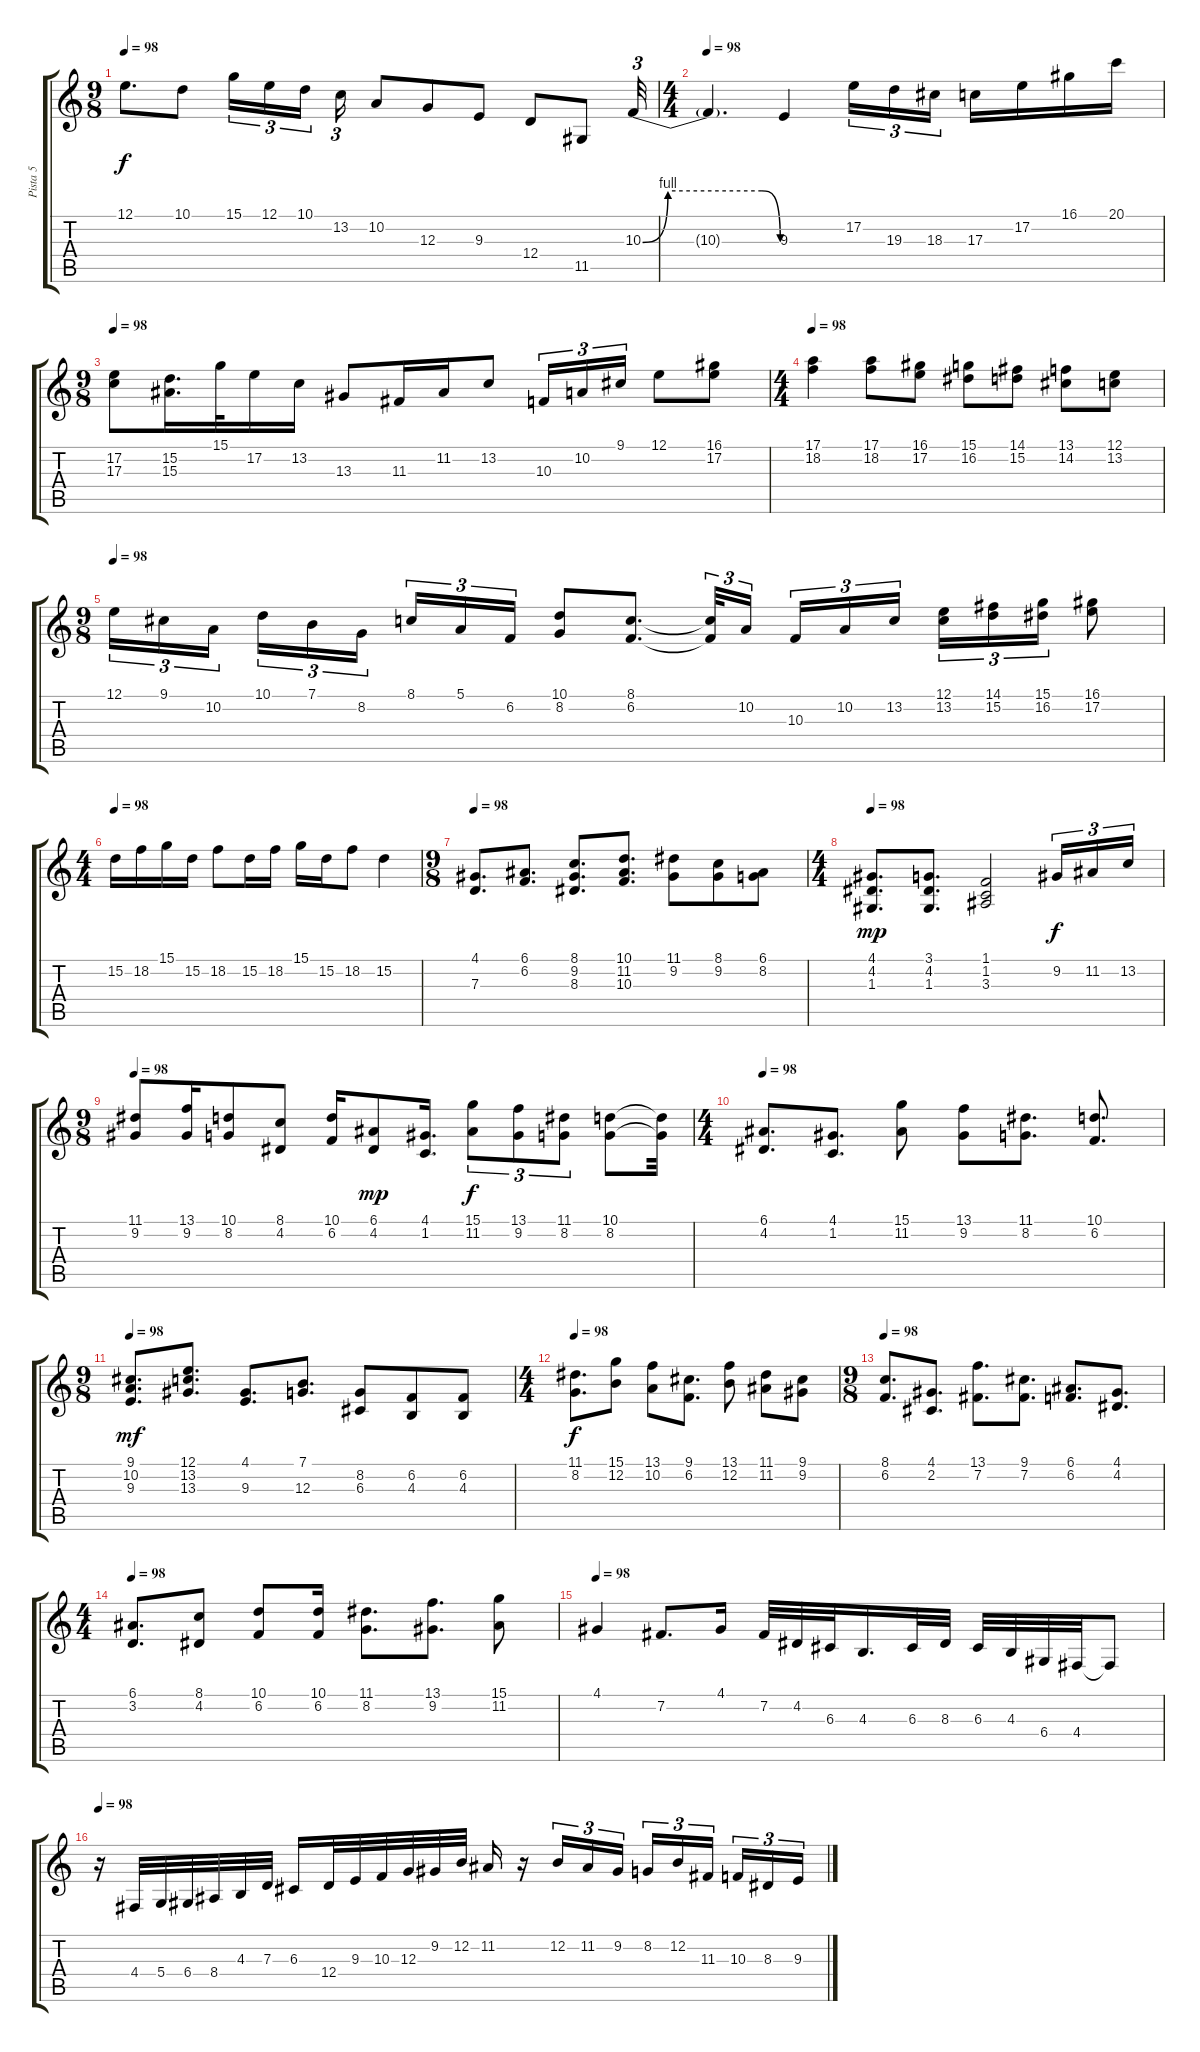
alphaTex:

\track ("Pista 5" "Pista 5") {instrument fx1rain}
\staff {score tabs}
\tuning (E4 B3 G3 D3 A2 E2) {hide}
\ts (9 8)
\tempo 98
\clef g2
\ks c
12.1{t}.8{d dy f volume 16 instrument lead4chiff} 10.1.8 15.1.16{tu (3 2)} 12.1.16{tu (3 2)} 10.1.16{tu (3 2)} 13.2.16{tu (3 2)} 10.2.8 12.3.8 9.3.8 12.4.8 11.5.8 10.3{be (custom 0 0 11 4 30 4 52 4 60 0)}.32{tu (3 2)} |
\ts (4 4)
\tempo 98
10.3{t}.4{d volume 16 instrument lead4chiff} 9.3.4 17.2.16{tu (3 2)} 19.3.16{tu (3 2)} 18.3.16{tu (3 2)} 17.3.16 17.2.16 16.1.16 20.1.16 |
\ts (9 8)
\tempo 98
(17.2 17.3).8{volume 16 instrument lead4chiff} (15.2 15.3).16{d} 15.1.32 17.2.16 13.2.16 13.3.8 11.3.16 11.2.16 13.2.8 10.3.16{tu (3 2)} 10.2.16{tu (3 2)} 9.1.16{tu (3 2)} 12.1.8 (16.1 17.2).8 |
\ts (4 4)
\tempo 98
(17.1 18.2).4{volume 16 instrument lead4chiff} (17.1 18.2).8 (16.1 17.2).8 (15.1 16.2).8 (14.1 15.2).8 (13.1 14.2).8 (12.1 13.2).8 |
\ts (9 8)
\tempo 98
12.1.16{tu (3 2) volume 16 instrument lead4chiff} 9.1.16{tu (3 2)} 10.2.16{tu (3 2)} 10.1.16{tu (3 2)} 7.1.16{tu (3 2)} 8.2.16{tu (3 2)} 8.1.16{tu (3 2)} 5.1.16{tu (3 2)} 6.2.16{tu (3 2)} (10.1 8.2).8 (8.1 6.2).8{d} (8.1{t} 6.2{t}).32{tu (3 2)} 10.2.16{tu (3 2)} 10.3.16{tu (3 2)} 10.2.16{tu (3 2)} 13.2.16{tu (3 2)} (12.1 13.2).16{tu (3 2)} (14.1 15.2).16{tu (3 2)} (15.1 16.2).16{tu (3 2)} (16.1 17.2).8 |
\ts (4 4)
\tempo 98
15.2.16{volume 16 instrument lead4chiff} 18.2.16 15.1.16 15.2.16 18.2.8 15.2.16 18.2.16 15.1.16 15.2.16 18.2.8 15.2.4 |
\ts (9 8)
\tempo 98
(4.1 7.3).8{d volume 16 instrument fx1rain} (6.1 6.2).8{d} (8.1 9.2 8.3).8{d} (10.1 11.2 10.3).8{d} (11.1 9.2).8 (8.1 9.2).8 (6.1 8.2).8 |
\ts (4 4)
\tempo 98
(4.1 4.2 1.3).8{d dy mp volume 16 instrument fx1rain} (3.1 4.2 1.3).8{d} (1.1 1.2 3.3).2 9.2.16{tu (3 2) dy f} 11.2.16{tu (3 2)} 13.2.16{tu (3 2)} |
\ts (9 8)
\tempo 98
(11.1 9.2).8{volume 16 instrument fx1rain} (13.1 9.2).16 (10.1 8.2).8 (8.1 4.2).8 (10.1 6.2).16 (6.1 4.2).8{dy mp} (4.1 1.2).16{d} (15.1 11.2).8{tu (3 2) dy f} (13.1 9.2).8{tu (3 2)} (11.1 8.2).8{tu (3 2)} (10.1 8.2).8 (10.1{t} 8.2{t}).32 |
\ts (4 4)
\tempo 98
(6.1 4.2).8{d volume 16 instrument fx1rain} (4.1 1.2).8{d} (15.1 11.2).8 (13.1 9.2).8 (11.1 8.2).8{d} (10.1 6.2).8{d} |
\ts (9 8)
\tempo 98
(9.1 10.2 9.3).8{d dy mf volume 16 instrument lead4chiff} (12.1 13.2 13.3).8{d} (4.1 9.3).8{d} (7.1 12.3).8{d} (8.2 6.3).8 (6.2 4.3).8 (6.2 4.3).8 |
\ts (4 4)
\tempo 98
(11.1 8.2).8{d dy f volume 16 instrument lead4chiff} (15.1 12.2).8 (13.1 10.2).8 (9.1 6.2).8{d} (13.1 12.2).8 (11.1 11.2).8 (9.1 9.2).8 |
\ts (9 8)
\tempo 98
(8.1 6.2).8{d volume 16 instrument lead4chiff} (4.1 2.2).8{d} (13.1 7.2).8{d} (9.1 7.2).8{d} (6.1 6.2).8{d} (4.1 4.2).8{d} |
\ts (4 4)
\tempo 98
(6.1 3.2).8{d volume 16 instrument lead4chiff} (8.1 4.2).8 (10.1 6.2).8 (10.1 6.2).16 (11.1 8.2).8{d} (13.1 9.2).8{d} (15.1 11.2).8 |
\tempo 98
4.1.4{volume 16 instrument fx1rain} 7.2.8{d} 4.1.16 7.2.32 4.2.32 6.3.32 4.3.16{d} 6.3.32 8.3.32 6.3.32 4.3.32 6.4.32 4.4.32 4.4{t}.8 |
\tempo 98
r.16{volume 16 instrument fx1rain} 4.4.32 5.4.32 6.4.32 8.4.32 4.3.32 7.3.32 6.3.16 12.4.32 9.3.32 10.3.32 12.3.32 9.2.32 12.2.32 11.2.16 r.16 12.2.16{tu (3 2)} 11.2.16{tu (3 2)} 9.2.16{tu (3 2)} 8.2.16{tu (3 2)} 12.2.16{tu (3 2)} 11.3.16{tu (3 2)} 10.3.16{tu (3 2)} 8.3.16{tu (3 2)} 9.3.16{tu (3 2)}
